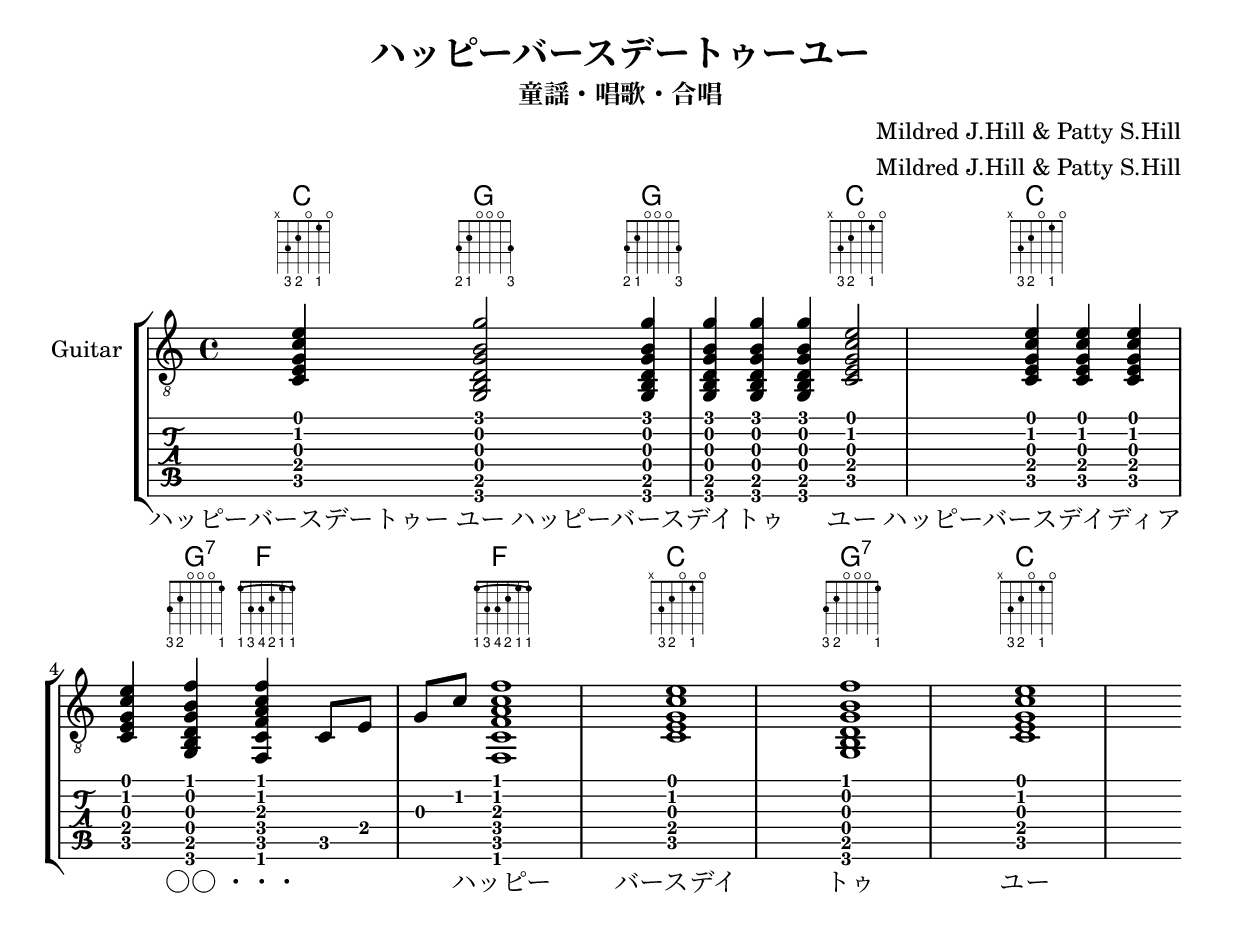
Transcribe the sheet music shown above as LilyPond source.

%%% 弾き語り用TAB譜のテンプレート2

\language "english"		% 言語設定(英語)
\include "predefined-guitar-fretboards.ly"
\version "2.18.2"

%%ヘッダー
\header {                       
title = "ハッピーバースデートゥーユー"
subtitle = "童謡・唱歌・合唱"
composer = "Mildred J.Hill & Patty S.Hill"
arranger = "Mildred J.Hill & Patty S.Hill"
}

%% ボーカル
vocal =  \relative c' {

}

%% 歌詞
lyric = \lyricmode {
ハッピーバースデートゥー4 ユー2 ハッピーバースデイトゥ1 ユー2 ハッピーバースデイディア1 〇〇4 ・・・2. ハッピー1 バースデイ1 トゥ1 ユー1 
}

\storePredefinedDiagram #default-fret-table
                        \chordmode { c'' }
                        #guitar-tuning
                        #(offset-fret 2 (chord-shape 'bes guitar-tuning))
\storePredefinedDiagram #default-fret-table
                        \chordmode { d'' }
                        #guitar-tuning
                        #(offset-fret 4 (chord-shape 'bes guitar-tuning))

%% コードとダイアグラム用
chord = \chordmode {
c4 g2 g1 c2 c1 g4:7 f2. f1 c1 g1:7 c1 
}

%% ギター(コードを表示したい音符に^""でできる)
guitar = {
\key c \major
  \time 4/4
<c\5 e\4 g\3 c'\2 e'\1>4 
<g,\6 b,\5 d\4 g\3 b\2 g'\1>2 
<g,\6 b,\5 d\4 g\3 b\2 g'\1>4 <g,\6 b,\5 d\4 g\3 b\2 g'\1>4 <g,\6 b,\5 d\4 g\3 b\2 g'\1>4 <g,\6 b,\5 d\4 g\3 b\2 g'\1>4 
<c\5 e\4 g\3 c'\2 e'\1>2 
<c\5 e\4 g\3 c'\2 e'\1>4 <c\5 e\4 g\3 c'\2 e'\1>4 <c\5 e\4 g\3 c'\2 e'\1>4 <c\5 e\4 g\3 c'\2 e'\1>4 
<g,\6 b,\5 d\4 g\3 b\2 f'\1>4 
<f,\6 c\5 f\4 a\3 c'\2 f'\1>4 c8 e8 g8 c'8 
<f,\6 c\5 f\4 a\3 c'\2 f'\1>1 
<c\5 e\4 g\3 c'\2 e'\1>1 
<g,\6 b,\5 d\4 g\3 b\2 f'\1>1 
<c\5 e\4 g\3 c'\2 e'\1>1 

}

%% 楽譜全体
\score {
  <<
    
    % %% ボーカル
    % \context Staff = "1" \with { instrumentName = "Vocal" } { % 男声の場合 \clef "G_8" を加える
    %   \scoredefault
    %   \vocal
    % }
    % %%歌詞
    % \addlyrics {
    %   \lyric
    % }

    \context ChordNames = "1" {
	\chord
    }

    % ギターダイアグラム表示
    \context FretBoards = "2" {
	\chord
    }
    
    %%ギター
    \context StaffGroup <<
      \context Staff = "3" \with { instrumentName = "Guitar" \clef "G_8" } {
	\guitar
      }

      \context TabStaff = "4" {
	\guitar
      }
    >>

    \context Lyrics = "5" {
      \lyric
    }
    
  >>
  \layout {			% 弦番号指示を削除
    \context { \Voice
	       \remove New_fingering_engraver
	     }
  }  
}